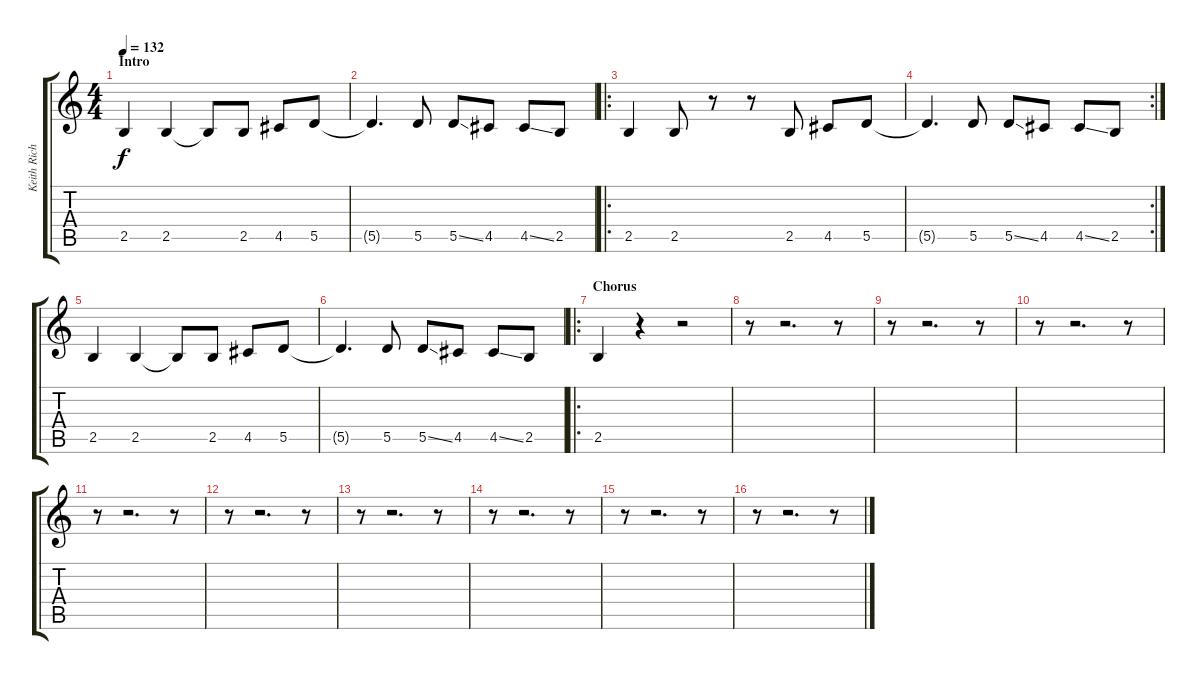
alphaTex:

\track ("Keith Richards" "Keith Rich") {instrument distortionguitar}
\staff {score tabs}
\tuning (E4 B3 G3 D3 A2 E2) {hide}
\ts (4 4)
\section ("" "Intro")
\tempo 132
\clef g2
\ks c
2.5.4{dy f instrument distortionguitar} 2.5.4 2.5{t}.8 2.5.8 4.5.8 5.5.8 |
5.5{t}.4{d} 5.5.8 5.5{ss}.8 4.5.8 4.5{ss}.8 2.5.8 |
\ro
2.5.4 2.5.8 r.8 r.8 2.5.8 4.5.8 5.5.8 |
\rc 2
5.5{t}.4{d} 5.5.8 5.5{ss}.8 4.5.8 4.5{ss}.8 2.5.8 |
2.5.4 2.5.4 2.5{t}.8 2.5.8 4.5.8 5.5.8 |
5.5{t}.4{d} 5.5.8 5.5{ss}.8 4.5.8 4.5{ss}.8 2.5.8 |
\ro
\section ("" "Chorus")
2.5.4 r.4 r.2 |
r.8 r.2{d} r.8 |
r.8 r.2{d} r.8 |
r.8 r.2{d} r.8 |
r.8 r.2{d} r.8 |
r.8 r.2{d} r.8 |
r.8 r.2{d} r.8 |
r.8 r.2{d} r.8 |
r.8 r.2{d} r.8 |
r.8 r.2{d} r.8
